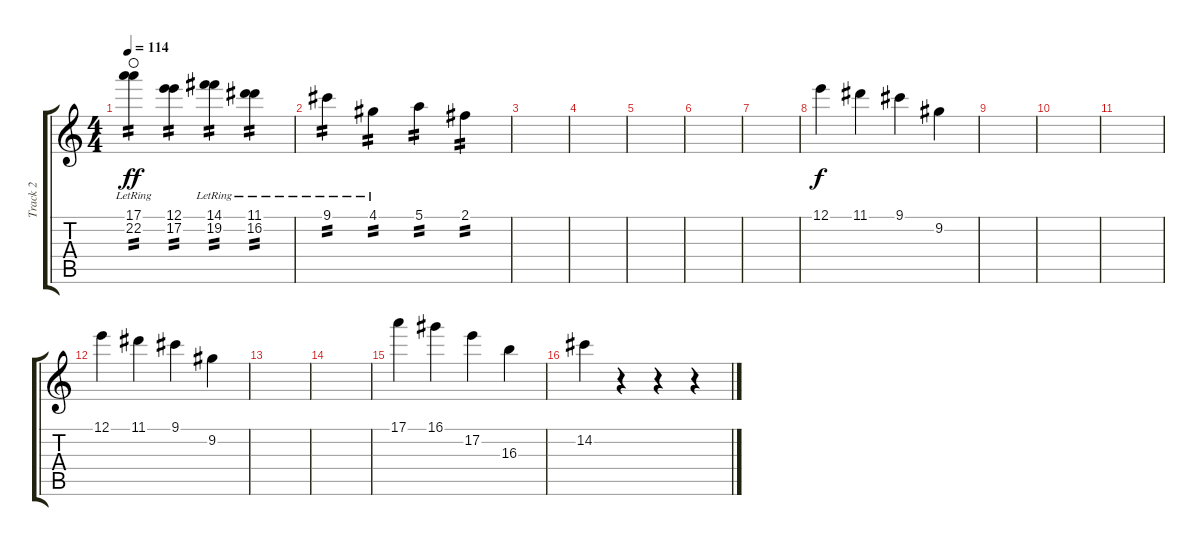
\track ("Track 2" "Track 2") {instrument synthbass1}
\staff {score tabs}
\tuning (E4 B3 G3 D3 A2 E2) {hide}
\ts (4 4)
\tempo 114
\clef g2
\ks c
(17.1{lr} 22.2).4{tp 2 dy ff waho} (12.1 17.2).4{tp 2} (14.1{lr} 19.2).4{tp 2} (11.1{lr} 16.2).4{tp 2} |
9.1{lr}.4{tp 2} 4.1{lr}.4{tp 2} 5.1.4{tp 2} 2.1.4{tp 2} |
|
|
|
|
|
12.1.4{dy f} 11.1.4 9.1.4 9.2.4 |
|
|
|
12.1.4 11.1.4 9.1.4 9.2.4 |
|
|
17.1.4 16.1.4 17.2.4 16.3.4 |
14.2.4 r.4 r.4 r.4
